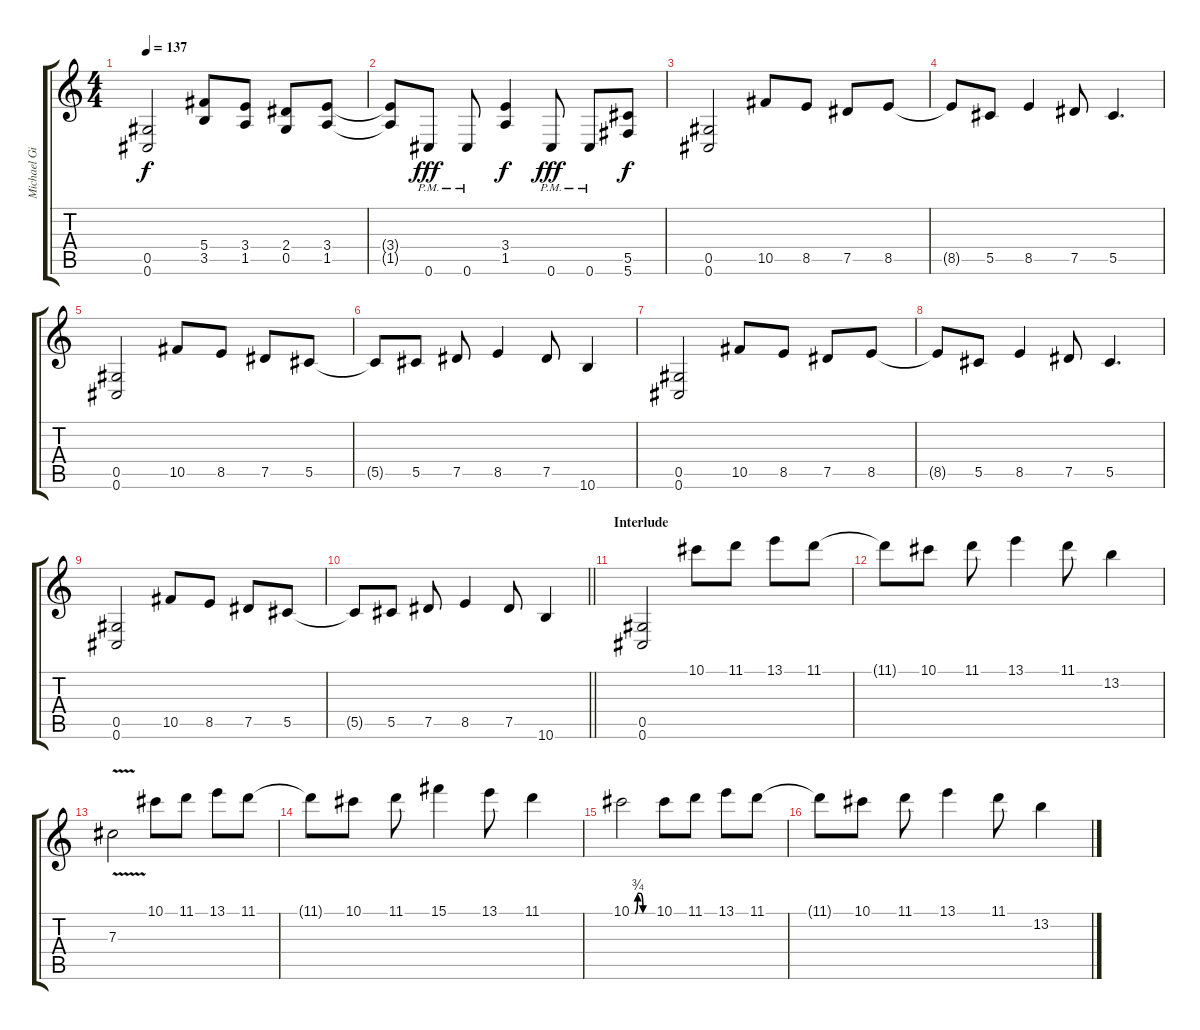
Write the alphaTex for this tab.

\track ("Michael Gilbert" "Michael Gi") {instrument distortionguitar}
\staff {score tabs}
\tuning (Eb4 Bb3 Gb3 Db3 Ab2 Db2) {hide}
\ts (4 4)
\tempo 137
\clef g2
\ks c
(0.5 0.6).2{dy f} (5.4 3.5).8 (3.4 1.5).8 (2.4 0.5).8 (3.4 1.5).8 |
(3.4{t} 1.5{t}).8 0.6{pm}.8{dy fff} 0.6{pm}.8 (3.4 1.5).4{dy f} 0.6{pm}.8{dy fff} 0.6{pm}.8 (5.5 5.6).8{dy f} |
(0.5 0.6).2 10.5.8 8.5.8 7.5.8 8.5.8 |
8.5{t}.8 5.5.8 8.5.4 7.5.8 5.5.4{d} |
(0.5 0.6).2 10.5.8 8.5.8 7.5.8 5.5.8 |
5.5{t}.8 5.5.8 7.5.8 8.5.4 7.5.8 10.6.4 |
(0.5 0.6).2 10.5.8 8.5.8 7.5.8 8.5.8 |
8.5{t}.8 5.5.8 8.5.4 7.5.8 5.5.4{d} |
(0.5 0.6).2 10.5.8 8.5.8 7.5.8 5.5.8 |
\barLineRight lightlight
5.5{t}.8 5.5.8 7.5.8 8.5.4 7.5.8 10.6.4 |
\section ("" "Interlude")
(0.5 0.6).2 10.1.8 11.1.8 13.1.8 11.1.8 |
11.1{t}.8 10.1.8 11.1.8 13.1.4 11.1.8 13.2.4 |
7.3{v}.2 10.1.8 11.1.8 13.1.8 11.1.8 |
11.1{t}.8 10.1.8 11.1.8 15.1.4 13.1.8 11.1.4 |
10.1{be (custom 0 0 10 0 18 3 25 3 33 0 60 0)}.2 10.1.8 11.1.8 13.1.8 11.1.8 |
11.1{t}.8 10.1.8 11.1.8 13.1.4 11.1.8 13.2.4
